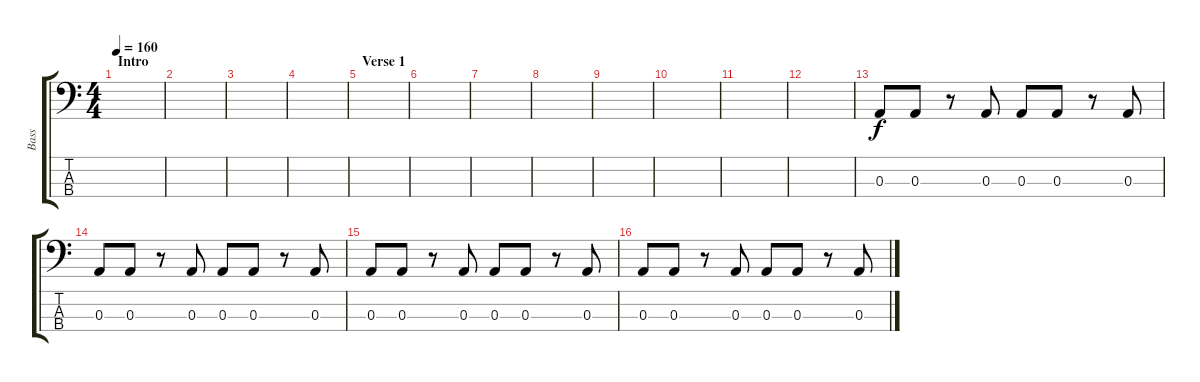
\track ("Bass" "Bass") {instrument electricbassfinger}
\staff {score tabs}
\tuning (G2 D2 A1 E1) {hide}
\ts (4 4)
\section ("" "Intro")
\tempo 160
\clef f4
\ks c
|
|
|
|
\section ("" "Verse 1")
|
|
|
|
|
|
|
|
0.3.8 0.3.8 r.8 0.3.8 0.3.8 0.3.8 r.8 0.3.8 |
0.3.8 0.3.8 r.8 0.3.8 0.3.8 0.3.8 r.8 0.3.8 |
0.3.8 0.3.8 r.8 0.3.8 0.3.8 0.3.8 r.8 0.3.8 |
0.3.8 0.3.8 r.8 0.3.8 0.3.8 0.3.8 r.8 0.3.8
